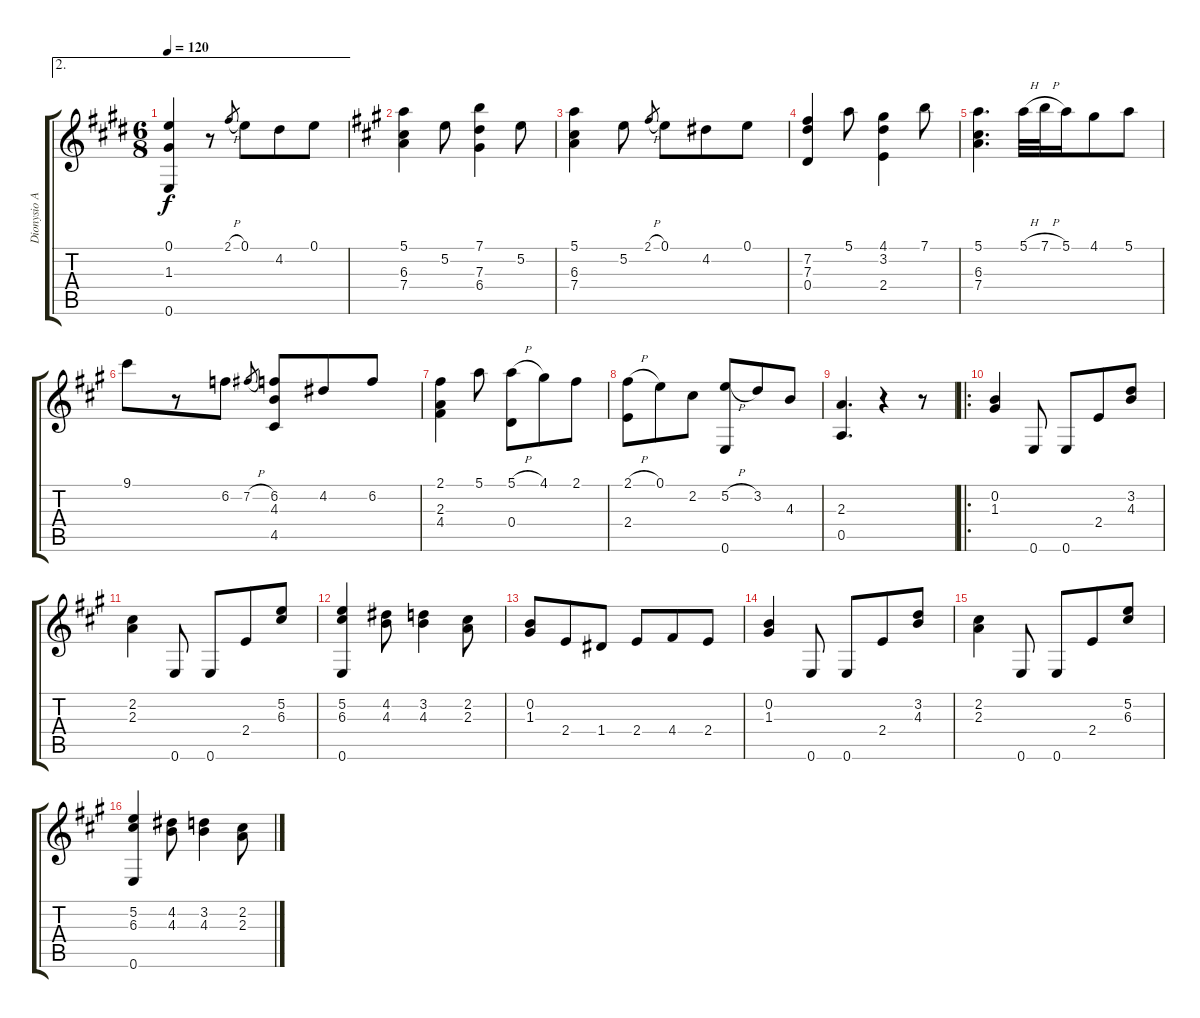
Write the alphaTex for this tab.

\track ("Dionysio Aguado" "Dionysio A") {instrument acousticguitarnylon}
\staff {score tabs}
\tuning (E4 B3 G3 D3 A2 E2) {hide}
\ae 2
\ts (6 8)
\tempo 120
\clef g2
\ks e
(0.1 1.3 0.6).4{dy f} r.8 2.1{h}.8{gr} 0.1.8 4.2.8 0.1.8 |
\ks a
(5.1 6.3 7.4).4 5.2.8 (7.1 7.3 6.4).4 5.2.8 |
(5.1 6.3 7.4).4 5.2.8 2.1{h}.8{gr} 0.1.8 4.2.8 0.1.8 |
(7.2 7.3 0.4).4 5.1.8 (4.1 3.2 2.4).4 7.1.8 |
(5.1 6.3 7.4).4{d} 5.1{h}.32 7.1{h}.32 5.1.16 4.1.8 5.1.8 |
9.1.8 r.8 6.2.8 7.2{h}.8{gr} (6.2 4.3 4.5).8 4.2.8 6.2.8 |
(2.1 2.3 4.4).4 5.1.8 (5.1{h} 0.4).8 4.1.8 2.1.8 |
(2.1{h} 2.4).8 0.1.8 2.2.8 (5.2{h} 0.6).8 3.2.8 4.3.8 |
(2.3 0.5).4{d} r.4 r.8 |
\ro
(0.2 1.3).4 0.6.8 0.6.8 2.4.8 (3.2 4.3).8 |
(2.2 2.3).4 0.6.8 0.6.8 2.4.8 (5.2 6.3).8 |
(5.2 6.3 0.6).4 (4.2 4.3).8 (3.2 4.3).4 (2.2 2.3).8 |
(0.2 1.3).8 2.4.8 1.4.8 2.4.8 4.4.8 2.4.8 |
(0.2 1.3).4 0.6.8 0.6.8 2.4.8 (3.2 4.3).8 |
(2.2 2.3).4 0.6.8 0.6.8 2.4.8 (5.2 6.3).8 |
(5.2 6.3 0.6).4 (4.2 4.3).8 (3.2 4.3).4 (2.2 2.3).8
